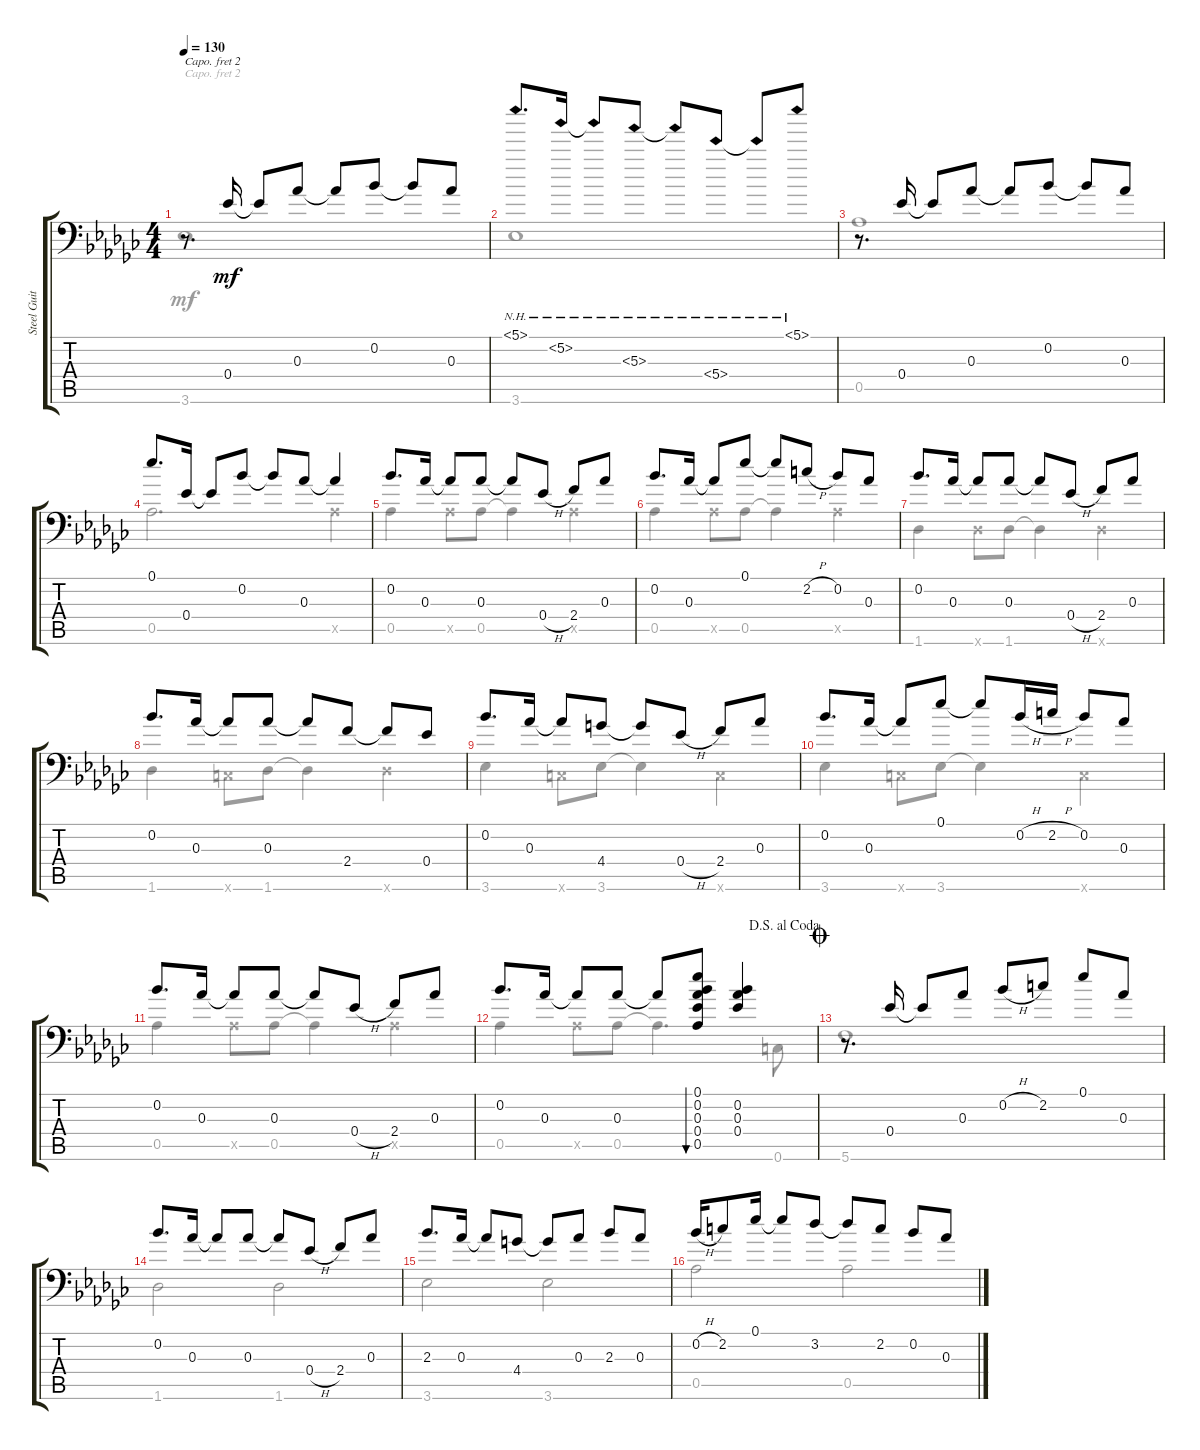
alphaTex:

\track ("Steel Guitar" "Steel Guit") {instrument acousticguitarsteel}
\staff {score tabs}
\capo 2
\tuning (Db4 Ab3 Gb3 Db3 Gb2 Bb1) {hide}
\voice
\ts (4 4)
\tempo 130
\clef f4
\ks gb
r.8{d dy mf} 0.4.16 0.4{t}.8 0.3.8 0.3{t}.8 0.2.8 0.2{t}.8 0.3.8 |
5.1{nh}.8{d} 5.2{nh}.16 5.2{nh t}.8 5.3{nh}.8 5.3{nh t}.8 5.4{nh}.8 5.4{nh t}.8 5.1{nh}.8 |
r.8{d} 0.4.16 0.4{t}.8 0.3.8 0.3{t}.8 0.2.8 0.2{t}.8 0.3.8 |
0.1.8{d} 0.4.16 0.4{t}.8 0.2.8 0.2{t}.8 0.3.8 0.3{t}.4 |
0.2.8{d} 0.3.16 0.3{t}.8 0.3.8 0.3{t}.8 0.4{h}.8 2.4.8 0.3.8 |
0.2.8{d} 0.3.16 0.3{t}.8 0.1.8 0.1{t}.8 2.2{h}.8 0.2.8 0.3.8 |
0.2.8{d} 0.3.16 0.3{t}.8 0.3.8 0.3{t}.8 0.4{h}.8 2.4.8 0.3.8 |
0.2.8{d} 0.3.16 0.3{t}.8 0.3.8 0.3{t}.8 2.4.8 2.4{t}.8 0.4.8 |
0.2.8{d} 0.3.16 0.3{t}.8 4.4.8 4.4{t}.8 0.4{h}.8 2.4.8 0.3.8 |
0.2.8{d} 0.3.16 0.3{t}.8 0.1.8 0.1{t}.8 0.2{h}.16 2.2{h}.16 0.2.8 0.3.8 |
0.2.8{d} 0.3.16 0.3{t}.8 0.3.8 0.3{t}.8 0.4{h}.8 2.4.8 0.3.8 |
\jump dalsegnoalcoda
0.2.8{d} 0.3.16 0.3{t}.8 0.3.8 0.3{t}.8 (0.1 0.2 0.3 0.4 0.5).8{bu 240} (0.2 0.3 0.4).4 |
\jump coda
r.8{d} 0.4.16 0.4{t}.8 0.3.8 0.2{h}.8 2.2.8 0.1.8 0.3.8 |
0.2.8{d} 0.3.16 0.3{t}.8 0.3.8 0.3{t}.8 0.4{h}.8 2.4.8 0.3.8 |
2.3.8{d} 0.3.16 0.3{t}.8 4.4.8 4.4{t}.8 0.3.8 2.3.8 0.3.8 |
0.2{h}.16 2.2.8 0.1.16 0.1{t}.8 3.2.8 3.2{t}.8 2.2.8 0.2.8 0.3.8
\voice
\clef f4
\ottava regular
\simile none
\ks gb
3.6.1{dy mf} |
3.6.1 |
0.5.1 |
0.5.2{d} 0.5{x}.4 |
0.5.4 0.5{x}.8 0.5.8 0.5{t}.4 0.5{x}.4 |
0.5.4 0.5{x}.8 0.5.8 0.5{t}.4 0.5{x}.4 |
1.6.4 1.6{x}.8 1.6.8 1.6{t}.4 1.6{x}.4 |
1.6.4 0.6{x}.8 1.6.8 1.6{t}.4 1.6{x}.4 |
3.6.4 0.6{x}.8 3.6.8 3.6{t}.4 0.6{x}.4 |
3.6.4 0.6{x}.8 3.6.8 3.6{t}.4 0.6{x}.4 |
0.5.4 0.5{x}.8 0.5.8 0.5{t}.4 0.5{x}.4 |
0.5.4 0.5{x}.8 0.5.8 0.5{t}.4{d} 0.6.8 |
5.6.1 |
1.6.2 1.6.2 |
3.6.2 3.6.2 |
0.5.2 0.5.2
